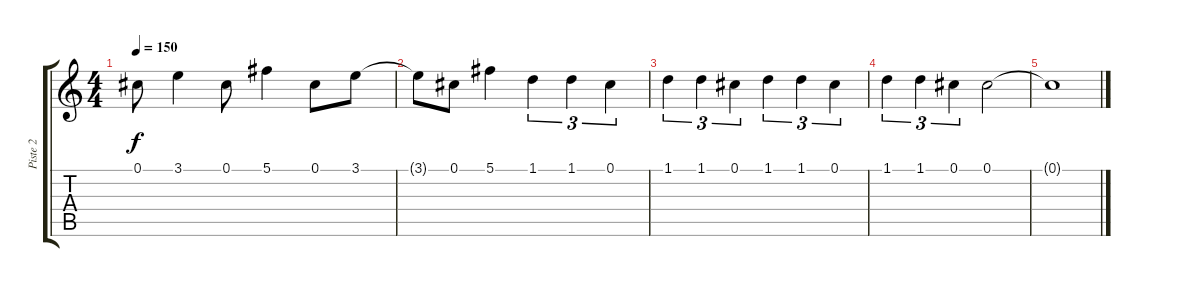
\track ("Piste 2" "Piste 2") {instrument overdrivenguitar}
\staff {score tabs}
\tuning (Db4 Ab3 E3 B2 Gb2 Db2) {hide}
\ts (4 4)
\tempo 150
\clef g2
\ks c
0.1.8{dy f} 3.1.4 0.1.8 5.1.4 0.1.8 3.1.8 |
3.1{t}.8 0.1.8 5.1.4 1.1.4{tu (3 2)} 1.1.4{tu (3 2)} 0.1.4{tu (3 2)} |
1.1.4{tu (3 2)} 1.1.4{tu (3 2)} 0.1.4{tu (3 2)} 1.1.4{tu (3 2)} 1.1.4{tu (3 2)} 0.1.4{tu (3 2)} |
1.1.4{tu (3 2)} 1.1.4{tu (3 2)} 0.1.4{tu (3 2)} 0.1.2 |
0.1{t}.1
